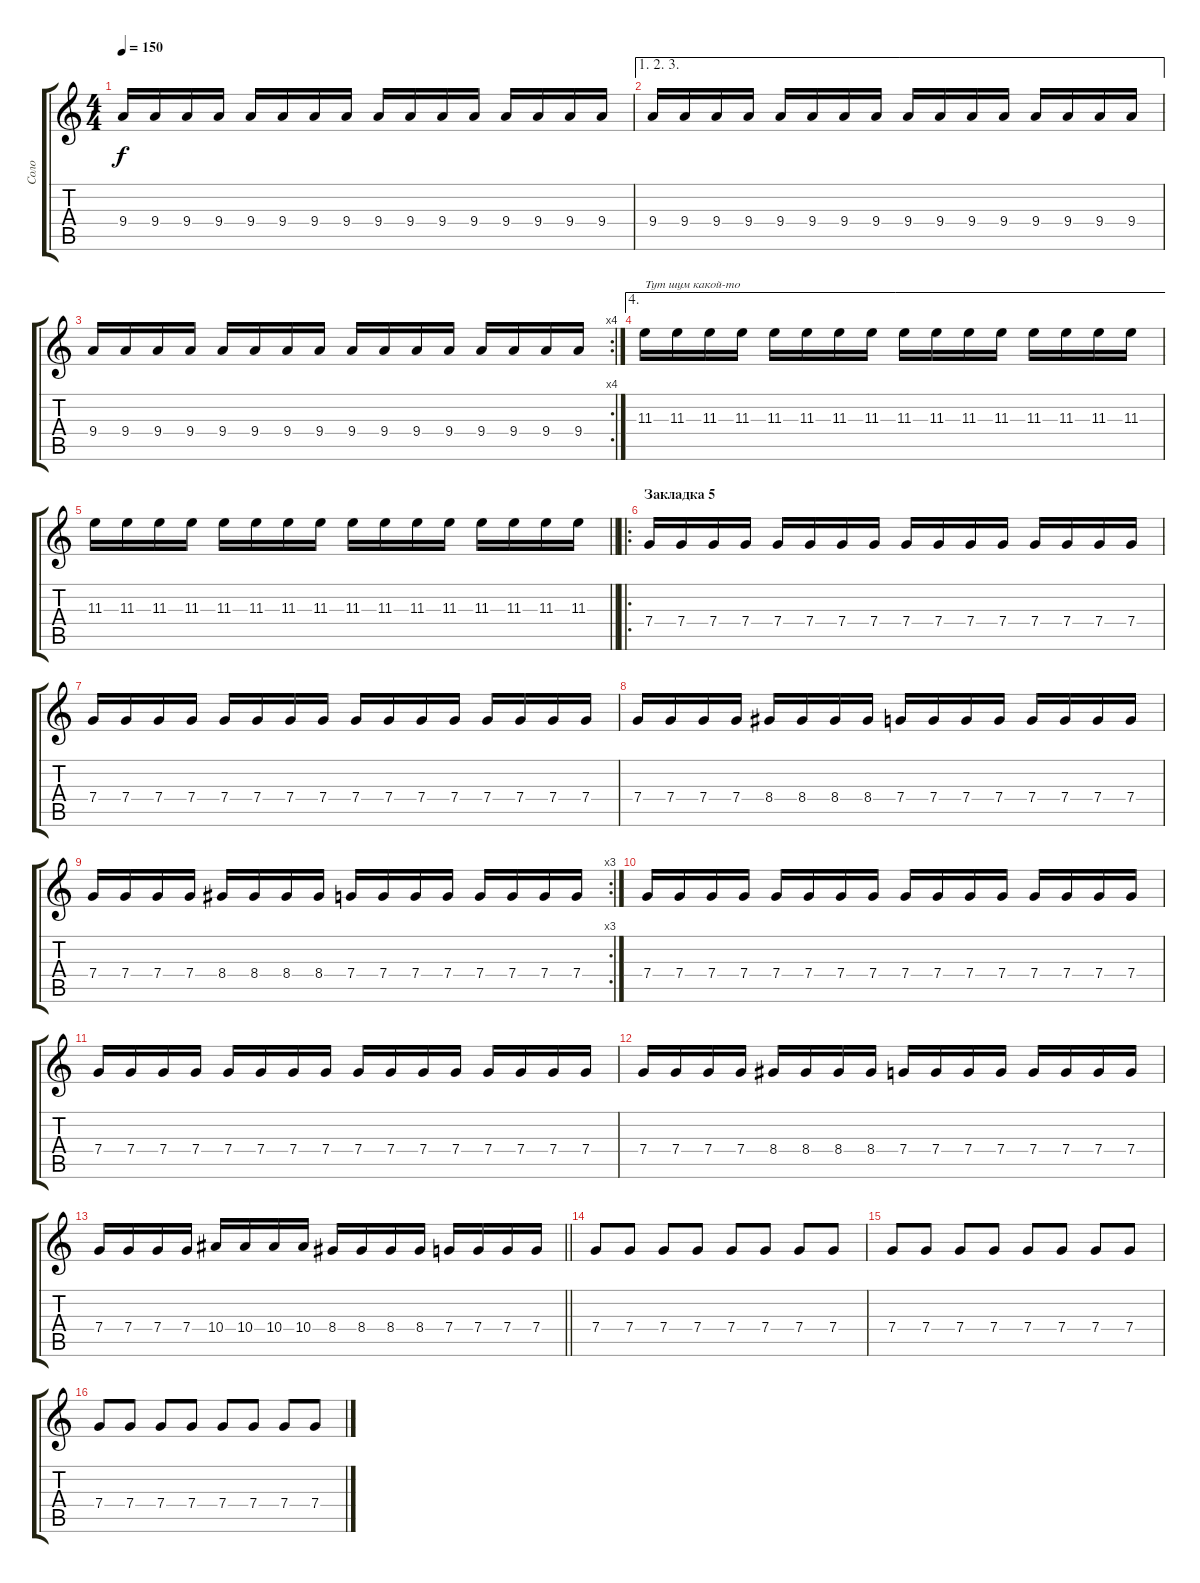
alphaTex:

\track ("Соло" "Соло") {instrument distortionguitar}
\staff {score tabs}
\tuning (D4 A3 F3 C3 G2 D2) {hide}
\ts (4 4)
\tempo 150
\clef g2
\ks c
9.4.16{dy f} 9.4.16 9.4.16 9.4.16 9.4.16 9.4.16 9.4.16 9.4.16 9.4.16 9.4.16 9.4.16 9.4.16 9.4.16 9.4.16 9.4.16 9.4.16 |
\ae (1 2 3)
9.4.16 9.4.16 9.4.16 9.4.16 9.4.16 9.4.16 9.4.16 9.4.16 9.4.16 9.4.16 9.4.16 9.4.16 9.4.16 9.4.16 9.4.16 9.4.16 |
\rc 4
9.4.16 9.4.16 9.4.16 9.4.16 9.4.16 9.4.16 9.4.16 9.4.16 9.4.16 9.4.16 9.4.16 9.4.16 9.4.16 9.4.16 9.4.16 9.4.16 |
\ae 4
11.3.16{txt "Тут шум какой-то"} 11.3.16 11.3.16 11.3.16 11.3.16 11.3.16 11.3.16 11.3.16 11.3.16 11.3.16 11.3.16 11.3.16 11.3.16 11.3.16 11.3.16 11.3.16 |
\barLineRight lightlight
11.3.16 11.3.16 11.3.16 11.3.16 11.3.16 11.3.16 11.3.16 11.3.16 11.3.16 11.3.16 11.3.16 11.3.16 11.3.16 11.3.16 11.3.16 11.3.16 |
\ro
\section ("" "Закладка 5")
7.4.16 7.4.16 7.4.16 7.4.16 7.4.16 7.4.16 7.4.16 7.4.16 7.4.16 7.4.16 7.4.16 7.4.16 7.4.16 7.4.16 7.4.16 7.4.16 |
7.4.16 7.4.16 7.4.16 7.4.16 7.4.16 7.4.16 7.4.16 7.4.16 7.4.16 7.4.16 7.4.16 7.4.16 7.4.16 7.4.16 7.4.16 7.4.16 |
7.4.16 7.4.16 7.4.16 7.4.16 8.4.16 8.4.16 8.4.16 8.4.16 7.4.16 7.4.16 7.4.16 7.4.16 7.4.16 7.4.16 7.4.16 7.4.16 |
\rc 3
7.4.16 7.4.16 7.4.16 7.4.16 8.4.16 8.4.16 8.4.16 8.4.16 7.4.16 7.4.16 7.4.16 7.4.16 7.4.16 7.4.16 7.4.16 7.4.16 |
7.4.16 7.4.16 7.4.16 7.4.16 7.4.16 7.4.16 7.4.16 7.4.16 7.4.16 7.4.16 7.4.16 7.4.16 7.4.16 7.4.16 7.4.16 7.4.16 |
7.4.16 7.4.16 7.4.16 7.4.16 7.4.16 7.4.16 7.4.16 7.4.16 7.4.16 7.4.16 7.4.16 7.4.16 7.4.16 7.4.16 7.4.16 7.4.16 |
7.4.16 7.4.16 7.4.16 7.4.16 8.4.16 8.4.16 8.4.16 8.4.16 7.4.16 7.4.16 7.4.16 7.4.16 7.4.16 7.4.16 7.4.16 7.4.16 |
\barLineRight lightlight
7.4.16 7.4.16 7.4.16 7.4.16 10.4.16 10.4.16 10.4.16 10.4.16 8.4.16 8.4.16 8.4.16 8.4.16 7.4.16 7.4.16 7.4.16 7.4.16 |
\section ("" "")
7.4.8 7.4.8 7.4.8 7.4.8 7.4.8 7.4.8 7.4.8 7.4.8 |
7.4.8 7.4.8 7.4.8 7.4.8 7.4.8 7.4.8 7.4.8 7.4.8 |
7.4.8 7.4.8 7.4.8 7.4.8 7.4.8 7.4.8 7.4.8 7.4.8
